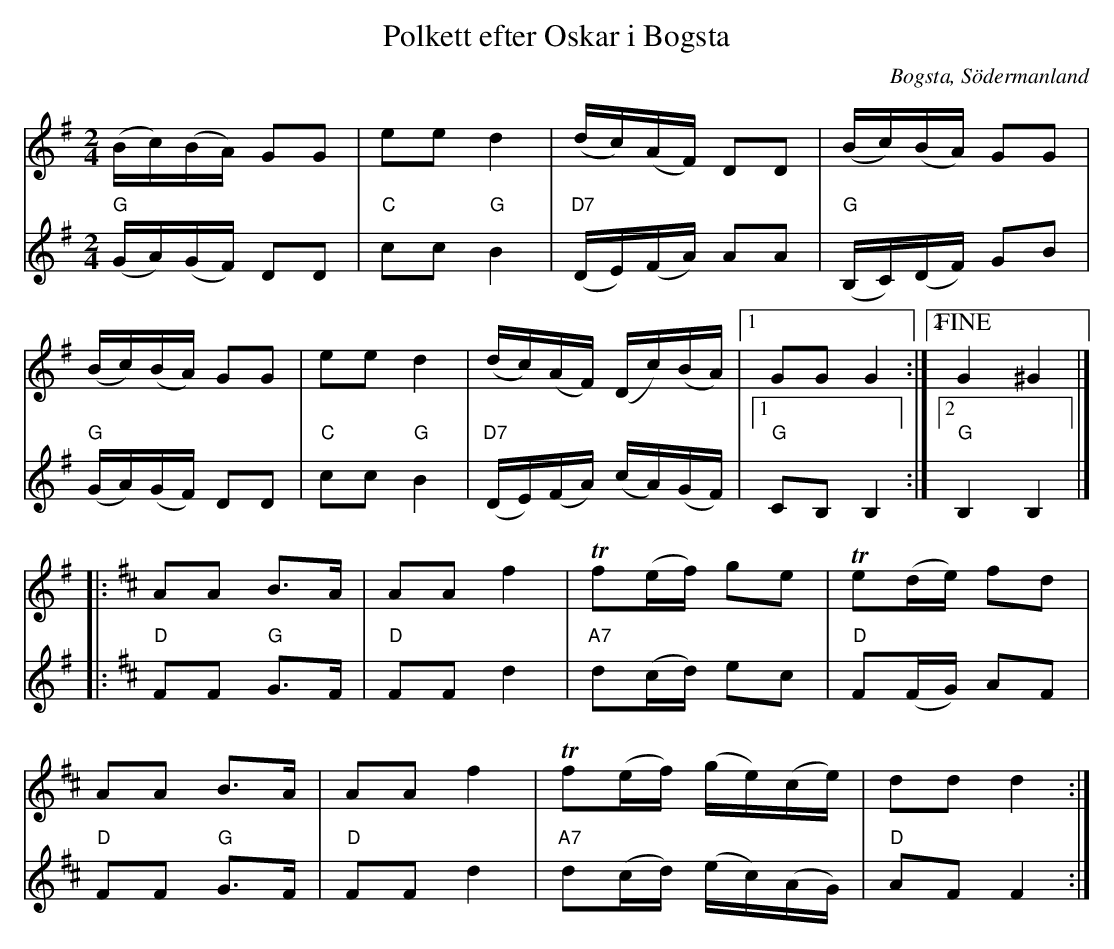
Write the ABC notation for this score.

X:1
T:Polkett efter Oskar i Bogsta
O:Bogsta, Södermanland
M:2/4
L:1/16
K:G
V:1
(Bc)(BA) G2G2 | e2e2 d4 | (dc)(AF) D2D2 | (Bc)(BA) G2G2 |
(Bc)(BA) G2G2 | e2e2 d4 | (dc)(AF) (Dc)(BA) |1 G2G2 G4 :|2 !fine! G4 ^G4 |]
|: [K:D] A2A2 B3A | A2A2 f4 | !trill!f2(ef) g2e2 | !trill! e2(de) f2d2 |
A2A2 B3A | A2A2 f4 | !trill! f2(ef) (ge)(ce) | d2d2 d4 :|
V:2
"G" (GA)(GF) D2D2 | "C" c2c2 "G" B4 | "D7" (DE)(FA) A2A2 | "G" (B,C)(DF) G2B2 |
"G" (GA)(GF) D2D2 | "C" c2c2 "G" B4 | "D7" (DE)(FA) (cA)(GF) |1 "G" C2B,2 B,4 :|2 "G" B,4 B,4 |]
|: [K:D] "D" F2F2 "G" G3F | "D" F2F2 d4 | "A7" d2(cd) e2c2 | "D" F2(FG) A2F2 |
"D" F2F2 "G" G3F | "D" F2F2 d4 | "A7" d2(cd) (ec)(AG) | "D" A2F2 F4 :|
